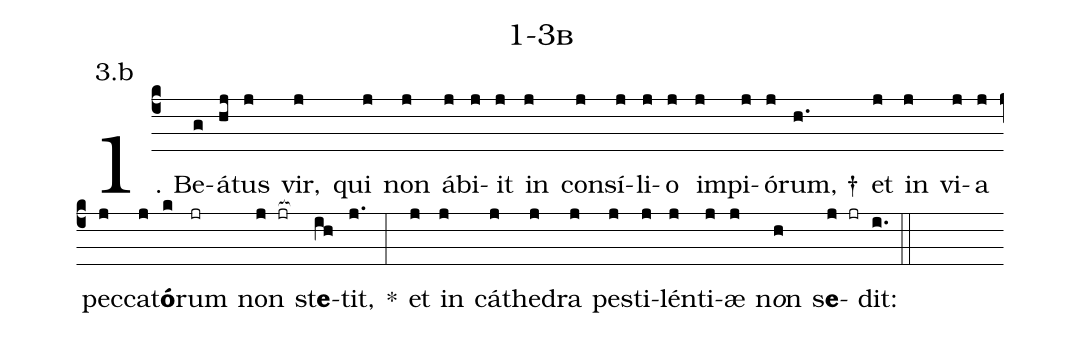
name: 1-3b;
annotation: 3.b;
%%
(c4)1. Be(g)á(hj)tus(j) vir,(j) qui(j) non(j) áb(j)i(j)it(j) in(j) con(j)sí(j)li(j)o(j) im(j)pi(j)ó(j)rum, †(h.) et(j) in(j) vi(j)a(j) pec(j)ca(j)t<b>ó</b>(k)rum(jr) non(j jr[ocb:1{]) st<b>e</b>(ih[ocb:0}])tit,(j.) *(:) et(j) in(j) cá(j)the(j)dra(j) pes(j)ti(j)lén(j)ti(j)æ(j) n<i>o</i>n(h) s<b>e</b>(j jr)dit:(i.) (::)
